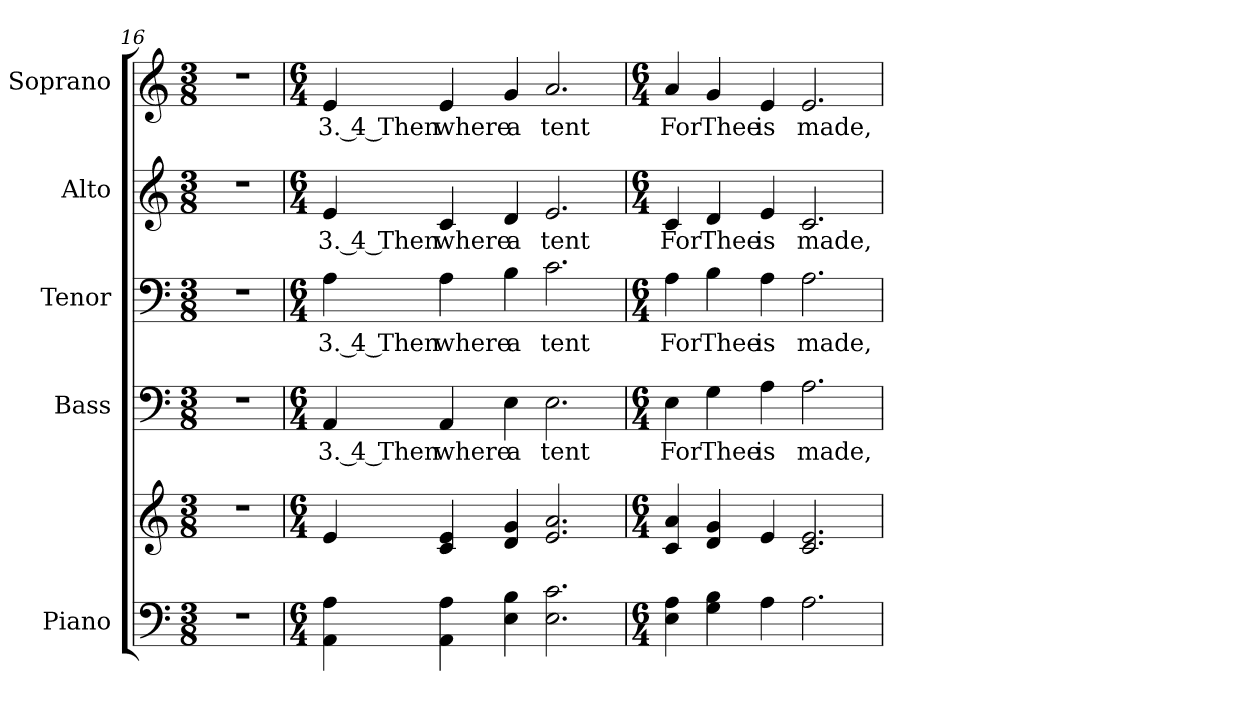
**kern	**kern	**kern	**text	**kern	**text	**kern	**text	**kern	**text
*part5	*part5	*part4	*part4	*part3	*part3	*part2	*part2	*part1	*part1
*staff6	*staff5	*staff4	*staff4	*staff3	*staff3	*staff2	*staff2	*staff1	*staff1
*I"Piano	*	*I"Bass	*	*I"Tenor	*	*I"Alto	*	*I"Soprano	*
*I'Pno.	*	*I'B.	*	*I'T.	*	*I'A.	*	*I'S.	*
*clefF4	*clefG2	*clefF4	*	*clefF4	*	*clefG2	*	*clefG2	*
*k[]	*k[]	*k[]	*	*k[]	*	*k[]	*	*k[]	*
*C:	*C:	*C:	*	*C:	*	*C:	*	*C:	*
*M3/8	*M3/8	*M3/8	*	*M3/8	*	*M3/8	*	*M3/8	*
=16	=16	=16	=16	=16	=16	=16	=16	=16	=16
!LO:N:vis=1	!LO:N:vis=1	!LO:N:vis=1	!	!LO:N:vis=1	!	!LO:N:vis=1	!	!LO:N:vis=1	!
4.r	4.r	4.r	.	4.r	.	4.r	.	4.r	.
!!LO:PB:g=z
=17	=17	=17	=17	=17	=17	=17	=17	=17	=17
*M6/4	*M6/4	*M6/4	*	*M6/4	*	*M6/4	*	*M6/4	*
!	!	!	!LO:LY:b:color=#000000	!	!	!	!	!	!
!	!	!	!	!	!LO:LY:b:color=#000000	!	!	!	!
!	!	!	!	!	!	!	!LO:LY:b:color=#000000	!	!
!	!	!	!	!	!	!	!	!	!LO:LY:b:color=#000000
4AAi\ 4Ai	4ei/	4AAi/	3. 4 Then	4Ai\	3. 4 Then	4ei/	3. 4 Then	4ei/	3. 4 Then
!	!	!	!LO:LY:b:color=#000000	!	!	!	!	!	!
!	!	!	!	!	!LO:LY:b:color=#000000	!	!	!	!
!	!	!	!	!	!	!	!LO:LY:b:color=#000000	!	!
!	!	!	!	!	!	!	!	!	!LO:LY:b:color=#000000
4AAi\ 4Ai	4ci/ 4ei	4AAi/	where	4Ai\	where	4ci/	where	4ei/	where
!	!	!	!LO:LY:b:color=#000000	!	!	!	!	!	!
!	!	!	!	!	!LO:LY:b:color=#000000	!	!	!	!
!	!	!	!	!	!	!	!LO:LY:b:color=#000000	!	!
!	!	!	!	!	!	!	!	!	!LO:LY:b:color=#000000
4Ei\ 4Bi	4di/ 4gi	4Ei\	a	4Bi\	a	4di/	a	4gi/	a
!	!	!	!LO:LY:b:color=#000000	!	!	!	!	!	!
!	!	!	!	!	!LO:LY:b:color=#000000	!	!	!	!
!	!	!	!	!	!	!	!LO:LY:b:color=#000000	!	!
!	!	!	!	!	!	!	!	!	!LO:LY:b:color=#000000
2.Ei\ 2.ci	2.ei/ 2.ai	2.Ei\	tent	2.ci\	tent	2.ei/	tent	2.ai/	tent
=18	=18	=18	=18	=18	=18	=18	=18	=18	=18
*M6/4	*M6/4	*M6/4	*	*M6/4	*	*M6/4	*	*M6/4	*
!	!	!	!LO:LY:b:color=#000000	!	!	!	!	!	!
!	!	!	!	!	!LO:LY:b:color=#000000	!	!	!	!
!	!	!	!	!	!	!	!LO:LY:b:color=#000000	!	!
!	!	!	!	!	!	!	!	!	!LO:LY:b:color=#000000
4Ei\ 4Ai	4ci/ 4ai	4Ei\	For	4Ai\	For	4ci/	For	4ai/	For
!	!	!	!LO:LY:b:color=#000000	!	!	!	!	!	!
!	!	!	!	!	!LO:LY:b:color=#000000	!	!	!	!
!	!	!	!	!	!	!	!LO:LY:b:color=#000000	!	!
!	!	!	!	!	!	!	!	!	!LO:LY:b:color=#000000
4Gi\ 4Bi	4di/ 4gi	4Gi\	Thee	4Bi\	Thee	4di/	Thee	4gi/	Thee
!	!	!	!LO:LY:b:color=#000000	!	!	!	!	!	!
!	!	!	!	!	!LO:LY:b:color=#000000	!	!	!	!
!	!	!	!	!	!	!	!LO:LY:b:color=#000000	!	!
!	!	!	!	!	!	!	!	!	!LO:LY:b:color=#000000
4Ai\	4ei/	4Ai\	is	4Ai\	is	4ei/	is	4ei/	is
!	!	!	!LO:LY:b:color=#000000	!	!	!	!	!	!
!	!	!	!	!	!LO:LY:b:color=#000000	!	!	!	!
!	!	!	!	!	!	!	!LO:LY:b:color=#000000	!	!
!	!	!	!	!	!	!	!	!	!LO:LY:b:color=#000000
2.Ai\	2.ci/ 2.ei	2.Ai\	made,	2.Ai\	made,	2.ci/	made,	2.ei/	made,
=	=	=	=	=	=	=	=	=	=
*-	*-	*-	*-	*-	*-	*-	*-	*-	*-
